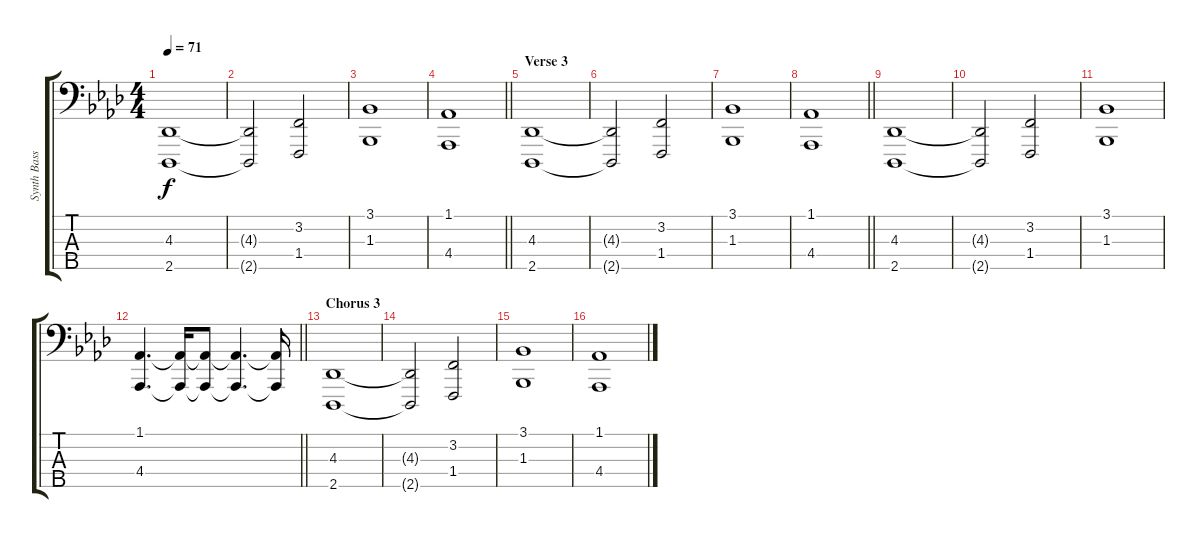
\track ("Synth Bass" "Synth Bass") {instrument synthbrass1}
\staff {score tabs}
\tuning (G2 D2 A1 E1 B0) {hide}
\ts (4 4)
\tempo 71
\clef f4
\ks ab
(4.3 2.5).1{dy f} |
(4.3{t} 2.5{t}).2 (3.2 1.4).2 |
(3.1 1.3).1 |
\barLineRight lightlight
(1.1 4.4).1 |
\section ("" "Verse 3")
(4.3 2.5).1 |
(4.3{t} 2.5{t}).2 (3.2 1.4).2 |
(3.1 1.3).1 |
\barLineRight lightlight
(1.1 4.4).1 |
(4.3 2.5).1 |
(4.3{t} 2.5{t}).2 (3.2 1.4).2 |
(3.1 1.3).1 |
\barLineRight lightlight
(1.1 4.4).4{d} (1.1{t} 4.4{t}).16 (1.1{t} 4.4{t}).8{volume 0} (1.1{t} 4.4{t}).4{d volume 9} (1.1{t} 4.4{t}).16 |
\section ("" "Chorus 3")
(4.3 2.5).1 |
(4.3{t} 2.5{t}).2 (3.2 1.4).2 |
(3.1 1.3).1 |
(1.1 4.4).1
